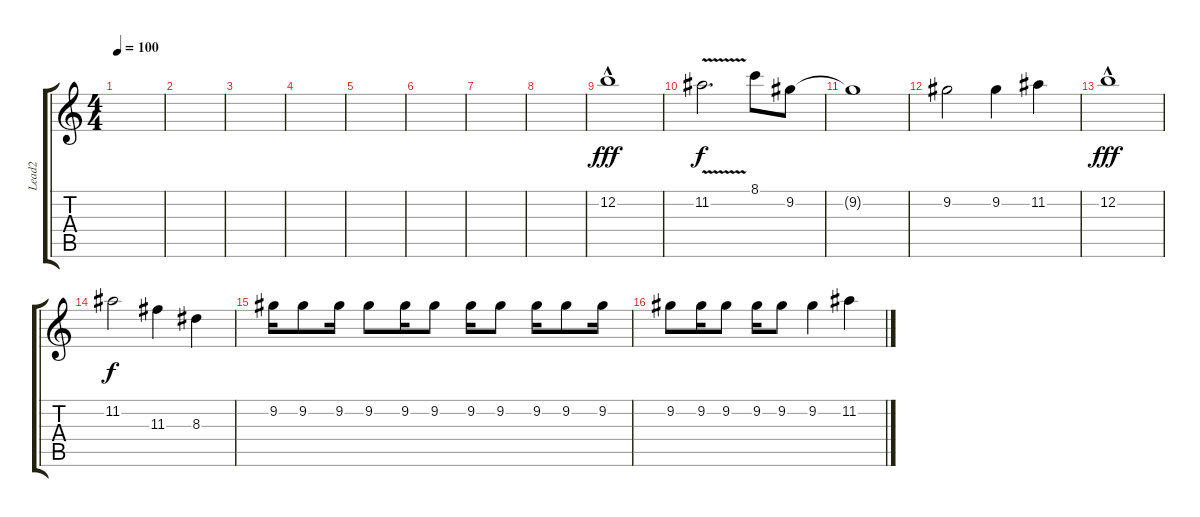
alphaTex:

\track ("Lead2" "Lead2") {instrument overdrivenguitar}
\staff {score tabs}
\tuning (E4 B3 G3 D3 A2 Eb2) {hide}
\ts (4 4)
\tempo 100
\clef g2
\ks c
|
|
|
|
|
|
|
|
12.2{hac}.1{dy fff} |
11.2{v}.2{d dy f} 8.1.8 9.2.8 |
9.2{t}.1 |
9.2.2 9.2.4 11.2.4 |
12.2{hac}.1{dy fff} |
11.2.2{dy f} 11.3.4 8.3.4 |
9.2.16 9.2.8 9.2.16 9.2.8 9.2.16 9.2.8 9.2.16 9.2.8 9.2.16 9.2.8 9.2.16 |
9.2.8 9.2.16 9.2.8 9.2.16 9.2.8 9.2.4 11.2.4
